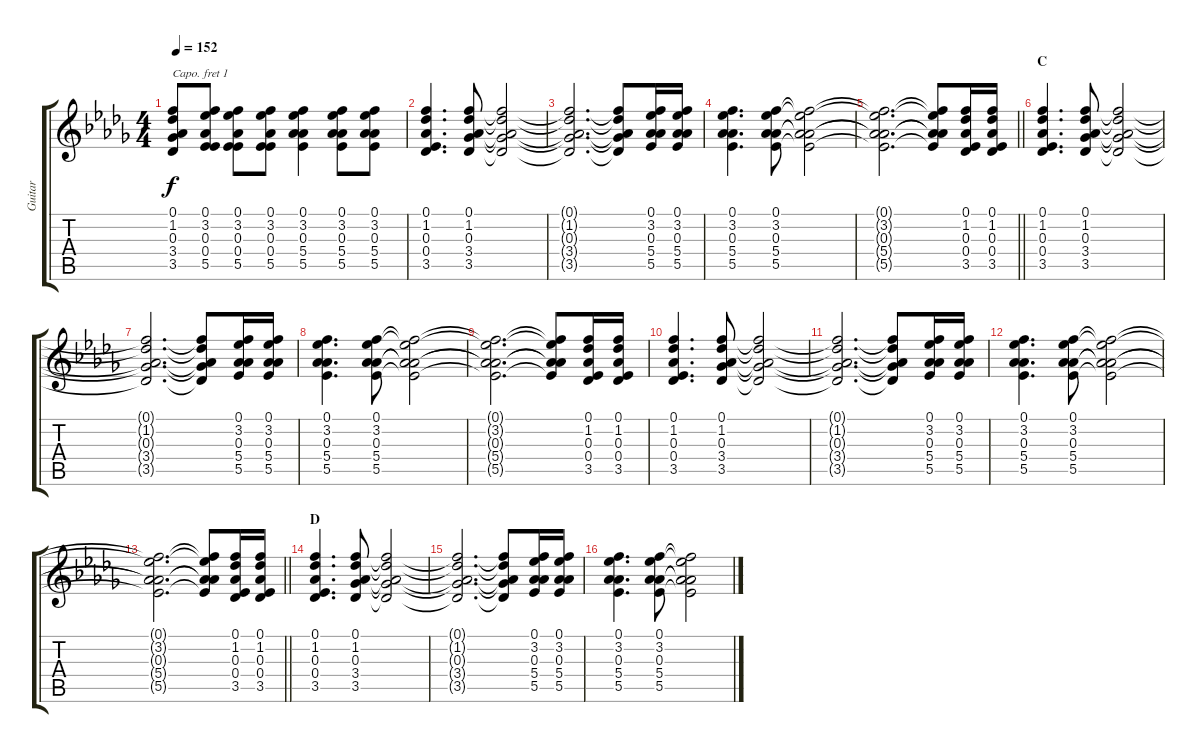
\track ("Guitar" "Guitar") {instrument acousticguitarsteel}
\staff {score tabs}
\capo 1
\tuning (E4 B3 G3 D3 A2 E2) {hide}
\ts (4 4)
\tempo 152
\clef g2
\ks db
(0.1 1.2 0.3 3.4 3.5).8{dy f} (0.1 3.2 0.3 0.4 5.5).8 (0.1 3.2 0.3 0.4 5.5).8 (0.1 3.2 0.3 0.4 5.5).8 (0.1 3.2 0.3 5.4 5.5).4 (0.1 3.2 0.3 5.4 5.5).8 (0.1 3.2 0.3 5.4 5.5).8 |
(0.1 1.2 0.3 0.4 3.5).4{d} (0.1 1.2 0.3 3.4 3.5).8 (0.1{t} 1.2{t} 0.3{t} 3.4{t} 3.5{t}).2 |
(0.1{t} 1.2{t} 0.3{t} 3.4{t} 3.5{t}).2{d} (0.1{t} 1.2{t} 0.3{t} 3.4{t} 3.5{t}).8 (0.1 3.2 0.3 5.4 5.5).16 (0.1 3.2 0.3 5.4 5.5).16 |
(0.1 3.2 0.3 5.4 5.5).4{d} (0.1 3.2 0.3 5.4 5.5).8 (0.1{t} 3.2{t} 0.3{t} 5.4{t} 5.5{t}).2 |
\barLineRight lightlight
(0.1{t} 3.2{t} 0.3{t} 5.4{t} 5.5{t}).2{d} (0.1{t} 3.2{t} 0.3{t} 5.4{t} 5.5{t}).8 (0.1 1.2 0.3 0.4 3.5).16 (0.1 1.2 0.3 0.4 3.5).16 |
\section ("" "C")
(0.1 1.2 0.3 0.4 3.5).4{d} (0.1 1.2 0.3 3.4 3.5).8 (0.1{t} 1.2{t} 0.3{t} 3.4{t} 3.5{t}).2 |
(0.1{t} 1.2{t} 0.3{t} 3.4{t} 3.5{t}).2{d} (0.1{t} 1.2{t} 0.3{t} 3.4{t} 3.5{t}).8 (0.1 3.2 0.3 5.4 5.5).16 (0.1 3.2 0.3 5.4 5.5).16 |
(0.1 3.2 0.3 5.4 5.5).4{d} (0.1 3.2 0.3 5.4 5.5).8 (0.1{t} 3.2{t} 0.3{t} 5.4{t} 5.5{t}).2 |
(0.1{t} 3.2{t} 0.3{t} 5.4{t} 5.5{t}).2{d} (0.1{t} 3.2{t} 0.3{t} 5.4{t} 5.5{t}).8 (0.1 1.2 0.3 0.4 3.5).16 (0.1 1.2 0.3 0.4 3.5).16 |
(0.1 1.2 0.3 0.4 3.5).4{d} (0.1 1.2 0.3 3.4 3.5).8 (0.1{t} 1.2{t} 0.3{t} 3.4{t} 3.5{t}).2 |
(0.1{t} 1.2{t} 0.3{t} 3.4{t} 3.5{t}).2{d} (0.1{t} 1.2{t} 0.3{t} 3.4{t} 3.5{t}).8 (0.1 3.2 0.3 5.4 5.5).16 (0.1 3.2 0.3 5.4 5.5).16 |
(0.1 3.2 0.3 5.4 5.5).4{d} (0.1 3.2 0.3 5.4 5.5).8 (0.1{t} 3.2{t} 0.3{t} 5.4{t} 5.5{t}).2 |
\barLineRight lightlight
(0.1{t} 3.2{t} 0.3{t} 5.4{t} 5.5{t}).2{d} (0.1{t} 3.2{t} 0.3{t} 5.4{t} 5.5{t}).8 (0.1 1.2 0.3 0.4 3.5).16 (0.1 1.2 0.3 0.4 3.5).16 |
\section ("" "D")
(0.1 1.2 0.3 0.4 3.5).4{d} (0.1 1.2 0.3 3.4 3.5).8 (0.1{t} 1.2{t} 0.3{t} 3.4{t} 3.5{t}).2 |
(0.1{t} 1.2{t} 0.3{t} 3.4{t} 3.5{t}).2{d} (0.1{t} 1.2{t} 0.3{t} 3.4{t} 3.5{t}).8 (0.1 3.2 0.3 5.4 5.5).16 (0.1 3.2 0.3 5.4 5.5).16 |
(0.1 3.2 0.3 5.4 5.5).4{d} (0.1 3.2 0.3 5.4 5.5).8 (0.1{t} 3.2{t} 0.3{t} 5.4{t} 5.5{t}).2
